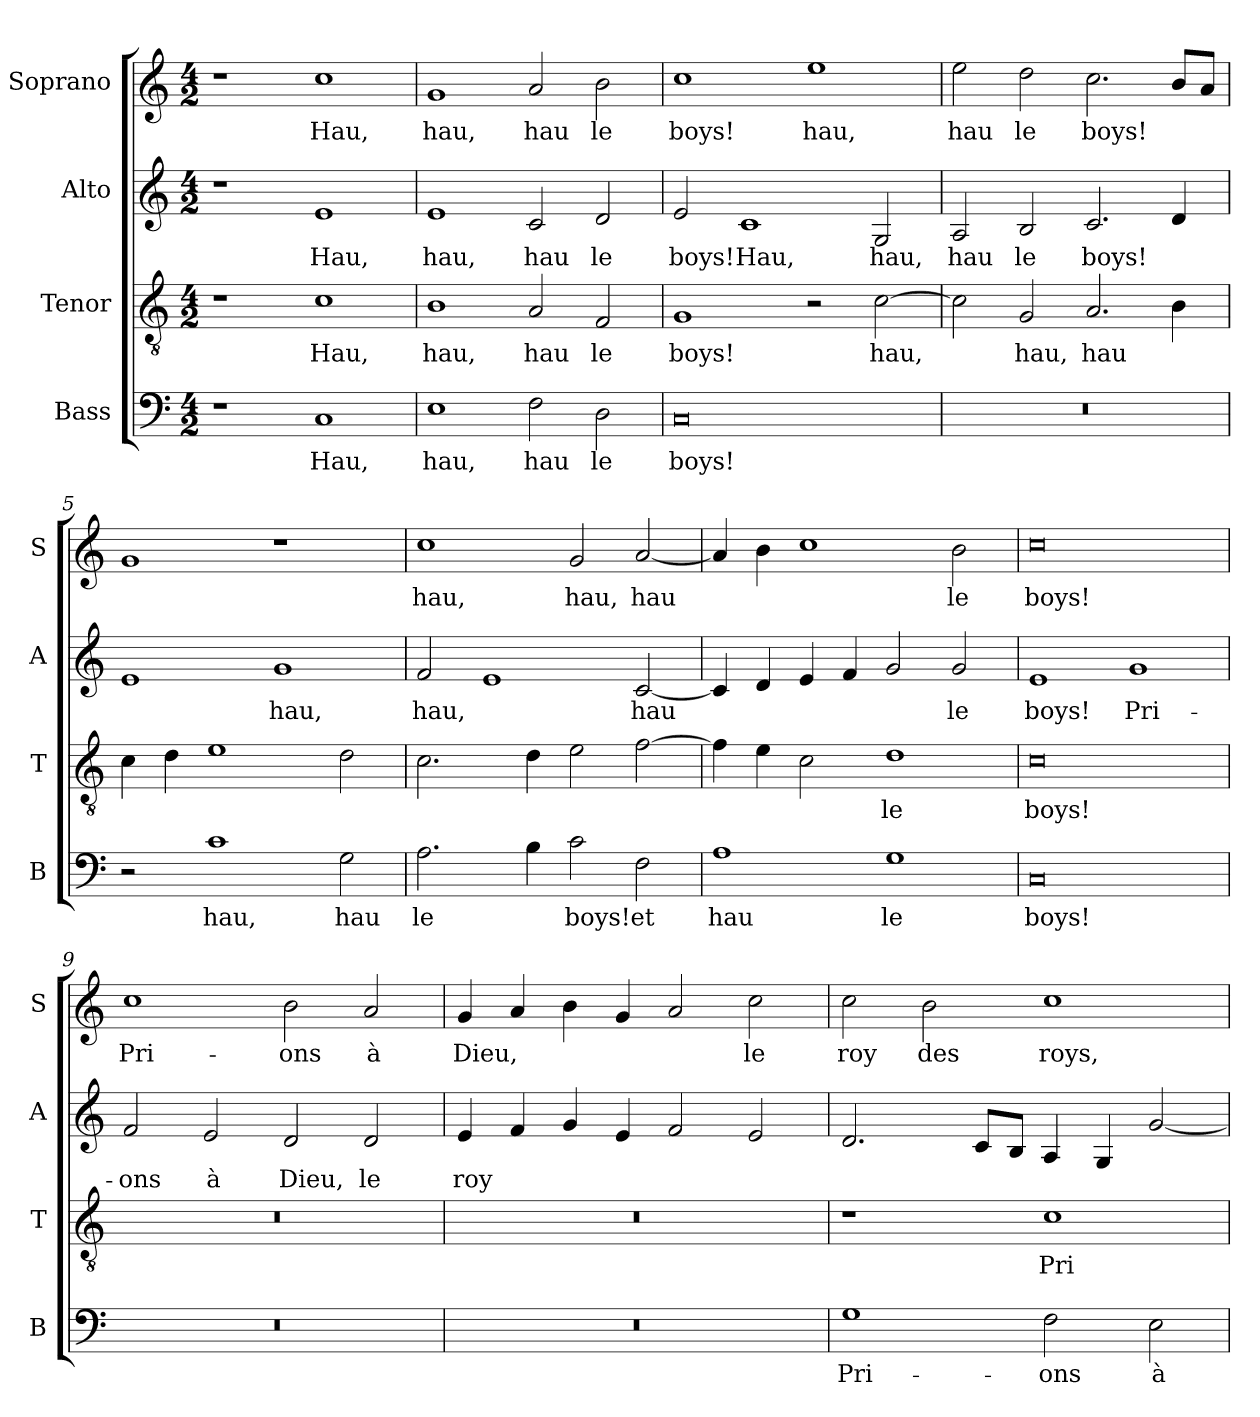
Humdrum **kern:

**kern	**text	**kern	**text	**kern	**text	**kern	**text
*part4	*part4	*part3	*part3	*part2	*part2	*part1	*part1
*staff4	*staff4	*staff3	*staff3	*staff2	*staff2	*staff1	*staff1
*I"Bass	*	*I"Tenor	*	*I"Alto	*	*I"Soprano	*
*I'B	*	*I'T	*	*I'A	*	*I'S	*
*clefF4	*	*clefGv2	*	*clefG2	*	*clefG2	*
*k[]	*	*k[]	*	*k[]	*	*k[]	*
*C:	*	*C:	*	*C:	*	*C:	*
*M4/2	*	*M4/2	*	*M4/2	*	*M4/2	*
=1	=1	=1	=1	=1	=1	=1	=1
1r	.	1r	.	1r	.	1r	.
!	!LO:LY:b	!	!LO:LY:b	!	!LO:LY:b	!	!LO:LY:b
1C	Hau,	1c	Hau,	1e	Hau,	1cc	Hau,
=2	=2	=2	=2	=2	=2	=2	=2
!	!LO:LY:b	!	!LO:LY:b	!	!LO:LY:b	!	!LO:LY:b
1E	hau,	1B	hau,	1e	hau,	1g	hau,
!	!LO:LY:b	!	!LO:LY:b	!	!LO:LY:b	!	!LO:LY:b
2F\	hau	2A/	hau	2c/	hau	2a/	hau
!	!LO:LY:b	!	!LO:LY:b	!	!LO:LY:b	!	!LO:LY:b
2D\	le	2F/	le	2d/	le	2b\	le
=3	=3	=3	=3	=3	=3	=3	=3
!	!LO:LY:b	!	!LO:LY:b	!	!LO:LY:b	!	!LO:LY:b
0C	boys!	1G	boys!	2e/	boys!	1cc	boys!
!	!	!	!	!	!LO:LY:b	!	!
.	.	.	.	1c	Hau,	.	.
!	!	!	!	!	!	!	!LO:LY:b
.	.	2r	.	.	.	1ee	hau,
!	!	!	!LO:LY:b	!	!LO:LY:b	!	!
.	.	[2c\	hau,	2G/	hau,	.	.
=4	=4	=4	=4	=4	=4	=4	=4
!	!	!	!	!	!LO:LY:b	!	!LO:LY:b
0r	.	2c\]	.	2A/	hau	2ee\	hau
!	!	!	!LO:LY:b	!	!LO:LY:b	!	!LO:LY:b
.	.	2G/	hau,	2B/	le	2dd\	le
!	!	!	!LO:LY:b	!	!LO:LY:b	!	!LO:LY:b
.	.	2.A/	hau	2.c/	boys!	2.cc\	boys!
.	.	4B\	.	4d/	.	8b/L	.
.	.	.	.	.	.	8a/J	.
!!LO:LB:g=z
=5	=5	=5	=5	=5	=5	=5	=5
2r	.	4c\	.	1e	.	1g	.
.	.	4d\	.	.	.	.	.
!	!LO:LY:b	!	!	!	!	!	!
1c	hau,	1e	.	.	.	.	.
!	!	!	!	!	!LO:LY:b	!	!
.	.	.	.	1g	hau,	1r	.
!	!LO:LY:b	!	!	!	!	!	!
2G\	hau	2d\	.	.	.	.	.
=6	=6	=6	=6	=6	=6	=6	=6
!	!LO:LY:b	!	!	!	!LO:LY:b	!	!LO:LY:b
2.A\	le	2.c\	.	2f/	hau,	1cc	hau,
.	.	.	.	1e	.	.	.
4B\	.	4d\	.	.	.	.	.
!	!LO:LY:b	!	!	!	!	!	!LO:LY:b
2c\	boys!	2e\	.	.	.	2g/	hau,
!	!LO:LY:b	!	!	!	!LO:LY:b	!	!LO:LY:b
2F\	et	[2f\	.	[2c/	hau	[2a/	hau
=7	=7	=7	=7	=7	=7	=7	=7
!	!LO:LY:b	!	!	!	!	!	!
1A	hau	4f\]	.	4c/]	.	4a/]	.
.	.	4e\	.	4d/	.	4b\	.
.	.	2c\	.	4e/	.	1cc	.
.	.	.	.	4f/	.	.	.
!	!LO:LY:b	!	!LO:LY:b	!	!	!	!
1G	le	1d	le	2g/	.	.	.
!	!	!	!	!	!LO:LY:b	!	!LO:LY:b
.	.	.	.	2g/	le	2b\	le
=8	=8	=8	=8	=8	=8	=8	=8
!	!LO:LY:b	!	!LO:LY:b	!	!LO:LY:b	!	!LO:LY:b
0C	boys!	0c	boys!	1e	boys!	0cc	boys!
!	!	!	!	!	!LO:LY:b	!	!
.	.	.	.	1g	Pri-	.	.
=9	=9	=9	=9	=9	=9	=9	=9
!	!	!	!	!	!LO:LY:b	!	!LO:LY:b
0r	.	0r	.	2f/	-ons	1cc	Pri-
!	!	!	!	!	!LO:LY:b	!	!
.	.	.	.	2e/	à	.	.
!	!	!	!	!	!LO:LY:b	!	!LO:LY:b
.	.	.	.	2d/	Dieu,	2b\	-ons
!	!	!	!	!	!LO:LY:b	!	!LO:LY:b
.	.	.	.	2d/	le	2a/	à
!!LO:LB:g=z
=10	=10	=10	=10	=10	=10	=10	=10
!	!	!	!	!	!LO:LY:b	!	!LO:LY:b
0r	.	0r	.	4e/	roy	4g/	Dieu,
.	.	.	.	4f/	.	4a/	.
.	.	.	.	4g/	.	4b\	.
.	.	.	.	4e/	.	4g/	.
.	.	.	.	2f/	.	2a/	.
!	!	!	!	!	!	!	!LO:LY:b
.	.	.	.	2e/	.	2cc\	le
=11	=11	=11	=11	=11	=11	=11	=11
!	!LO:LY:b	!	!	!	!	!	!LO:LY:b
1G	Pri-	1r	.	2.d/	.	2cc\	roy
!	!	!	!	!	!	!	!LO:LY:b
.	.	.	.	.	.	2b\	des
.	.	.	.	8c/L	.	.	.
.	.	.	.	8B/J	.	.	.
!	!LO:LY:b	!	!LO:LY:b	!	!	!	!LO:LY:b
2F\	-ons	1c	Pri-	4A/	.	1cc	roys,
.	.	.	.	4G/	.	.	.
!	!LO:LY:b	!	!	!	!	!	!
2E\	à	.	.	[2g/	.	.	.
=	=	=	=	=	=	=	=
*-	*-	*-	*-	*-	*-	*-	*-
